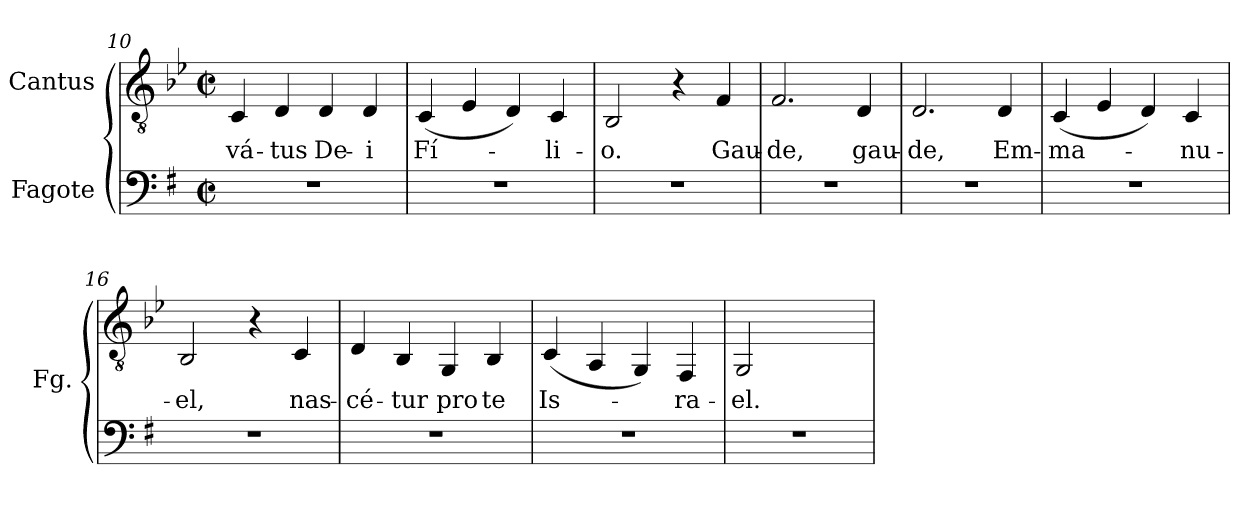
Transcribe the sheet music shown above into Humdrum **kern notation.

**kern	**kern	**text
*part2	*part1	*part1
*staff2	*staff1	*staff1
*I"Fagote	*I"Cantus	*
*I'Fg.	*	*
*clefF4	*clefGv2	*
*	*ITrd2c3	*
*k[f#]	*k[f#]	*
*e:	*e:	*
*M2/2	*M2/2	*
*met(c|)	*met(c|)	*
=10	=10	=10
!	!	!LO:LY:b:color=#000000
1r	4AAi/	-vá-
!	!	!LO:LY:b:color=#000000
.	4BBi/	-tus
!	!	!LO:LY:b:color=#000000
.	4BBi/	De-
!	!	!LO:LY:b:color=#000000
.	4BBi/	-i
=11	=11	=11
!	!	!LO:LY:b:color=#000000
1r	(4AAi/	Fí-
.	4Ci/	.
.	4BBi/)	.
!	!	!LO:LY:b:color=#000000
.	4AAi/	-li-
=12	=12	=12
!	!	!LO:LY:b:color=#000000
1r	2GGi/	-o.
.	4r	.
!	!	!LO:LY:b:color=#000000
.	4Di/	Gau-
!!LO:LB:g=z
=13	=13	=13
!	!	!LO:LY:b:color=#000000
1r	2.Di/	-de,
!	!	!LO:LY:b:color=#000000
.	4BBi/	gau-
=14	=14	=14
!	!	!LO:LY:b:color=#000000
1r	2.BBi/	-de,
!	!	!LO:LY:b:color=#000000
.	4BBi/	Em-
=15	=15	=15
!	!	!LO:LY:b:color=#000000
1r	(4AAi/	-ma-
.	4Ci/	.
.	4BBi/)	.
!	!	!LO:LY:b:color=#000000
.	4AAi/	-nu-
=16	=16	=16
!	!	!LO:LY:b:color=#000000
1r	2GGi/	-el,
.	4r	.
!	!	!LO:LY:b:color=#000000
.	4AAi/	nas-
=17	=17	=17
!	!	!LO:LY:b:color=#000000
1r	4BBi/	-cé-
!	!	!LO:LY:b:color=#000000
.	4GGi/	-tur
!	!	!LO:LY:b:color=#000000
.	4EEi/	pro
!	!	!LO:LY:b:color=#000000
.	4GGi/	te
=18	=18	=18
!	!	!LO:LY:b:color=#000000
1r	(4AAi/	Is-
.	4FF#i/	.
.	4EEi/)	.
!	!	!LO:LY:b:color=#000000
.	4DDi/	-ra-
=19	=19	=19
!LO:N:vis=1	!	!
!	!	!LO:LY:b:color=#000000
1r	2EEi/	-el.
.	2ryy	.
=	=	=
*-	*-	*-
